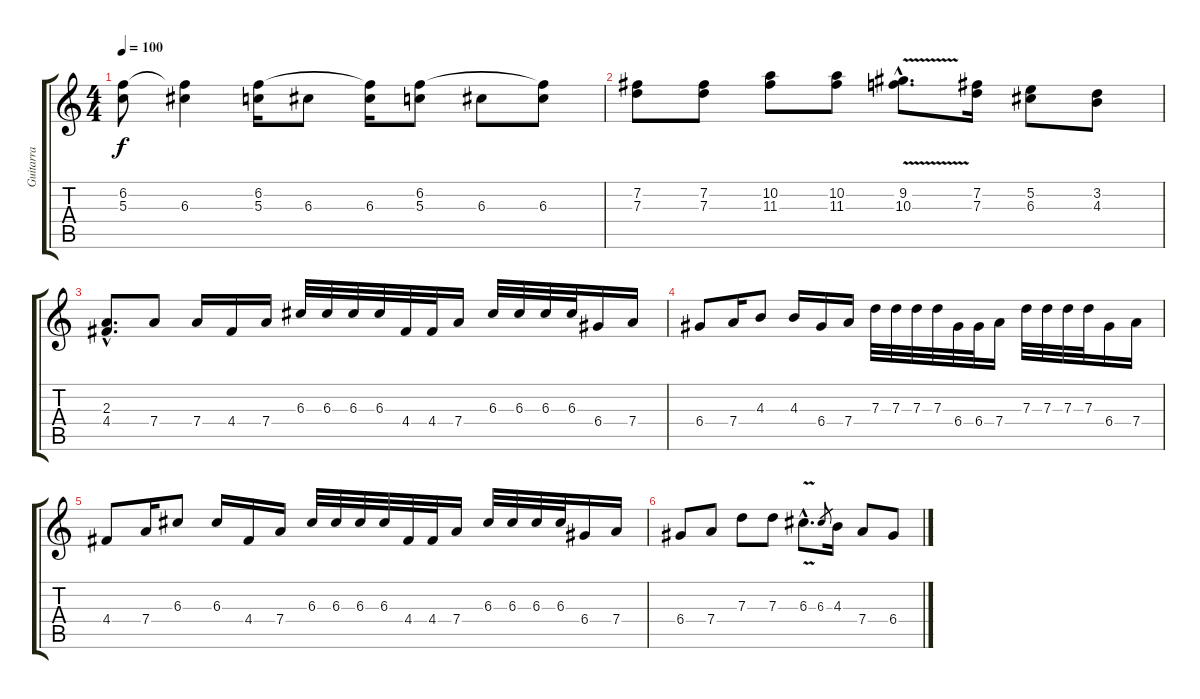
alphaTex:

\track ("Guitarra" "Guitarra") {instrument electricguitarclean}
\staff {score tabs}
\tuning (E4 B3 G3 D3 A2 E2) {hide}
\ts (4 4)
\tempo 100
\clef g2
\ks c
(6.2 5.3).8{dy f} (6.2{t} 6.3).4 (6.2 5.3).16 6.3.8 (6.2{t} 6.3).16 (6.2 5.3).8 6.3.8 (6.2{t} 6.3).8 |
(7.2 7.3).8 (7.2 7.3).8 (10.2 11.3).8 (10.2 11.3).8 (9.2{v hac} 10.3{v hac}).8{d} (7.2 7.3).16 (5.2 6.3).8 (3.2 4.3).8 |
(2.3{hac} 4.4{hac}).8{d} 7.4.8 7.4.16 4.4.16 7.4.16 6.3.32 6.3.32 6.3.32 6.3.32 4.4.32 4.4.32 7.4.16 6.3.32 6.3.32 6.3.32 6.3.32 6.4.16 7.4.16 |
6.4.8 7.4.16 4.3.8 4.3.16 6.4.16 7.4.16 7.3.32 7.3.32 7.3.32 7.3.32 6.4.32 6.4.32 7.4.16 7.3.32 7.3.32 7.3.32 7.3.32 6.4.16 7.4.16 |
4.4.8 7.4.16 6.3.8 6.3.16 4.4.16 7.4.16 6.3.32 6.3.32 6.3.32 6.3.32 4.4.32 4.4.32 7.4.16 6.3.32 6.3.32 6.3.32 6.3.32 6.4.16 7.4.16 |
6.4.8 7.4.8 7.3.8 7.3.8 6.3{v hac}.8{d} 6.3.8{gr} 4.3.16 7.4.8 6.4.8
